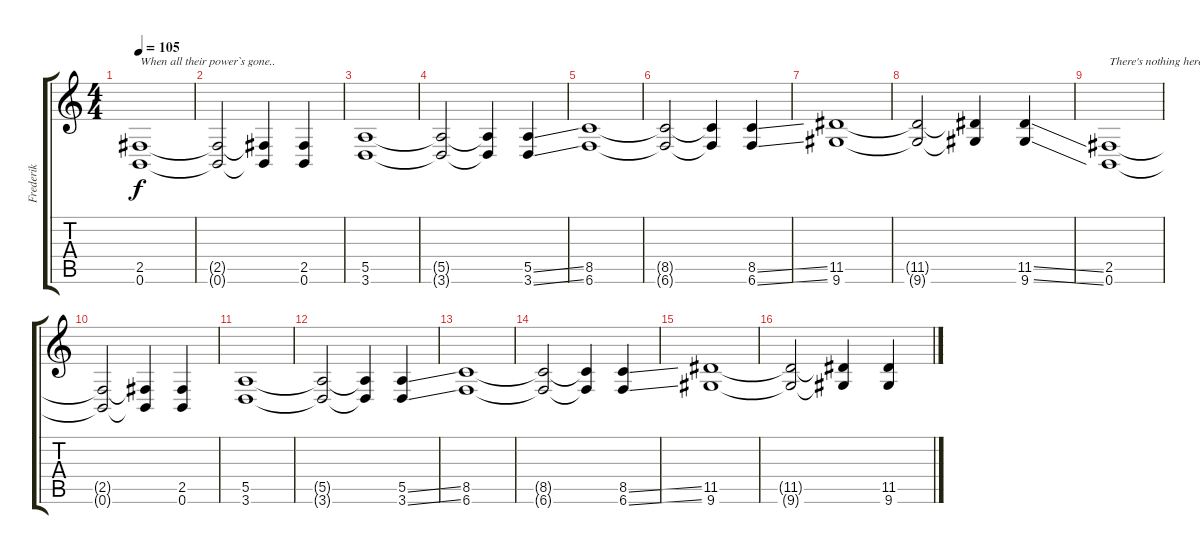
\track ("Frederik" "Frederik") {instrument distortionguitar}
\staff {score tabs}
\tuning (B3 Gb3 D3 A2 E2 B1) {hide}
\ts (4 4)
\tempo 105
\clef g2
\ks c
(2.5 0.6).1{txt "When all their power`s gone.." dy f} |
(2.5{t} 0.6{t}).2 (2.5{t} 0.6{t}).4 (2.5 0.6).4 |
(5.5 3.6).1 |
(5.5{t} 3.6{t}).2 (5.5{t} 3.6{t}).4 (5.5{ss} 3.6{ss}).4 |
(8.5 6.6).1 |
(8.5{t} 6.6{t}).2 (8.5{t} 6.6{t}).4 (8.5{ss} 6.6{ss}).4 |
(11.5 9.6).1 |
(11.5{t} 9.6{t}).2 (11.5{t} 9.6{t}).4 (11.5{ss} 9.6{ss}).4 |
(2.5 0.6).1{txt "There's nothing here for us..."} |
(2.5{t} 0.6{t}).2 (2.5{t} 0.6{t}).4 (2.5 0.6).4 |
(5.5 3.6).1 |
(5.5{t} 3.6{t}).2 (5.5{t} 3.6{t}).4 (5.5{ss} 3.6{ss}).4 |
(8.5 6.6).1 |
(8.5{t} 6.6{t}).2 (8.5{t} 6.6{t}).4 (8.5{ss} 6.6{ss}).4 |
(11.5 9.6).1 |
(11.5{t} 9.6{t}).2 (11.5{t} 9.6{t}).4 (11.5{ss} 9.6{ss}).4
